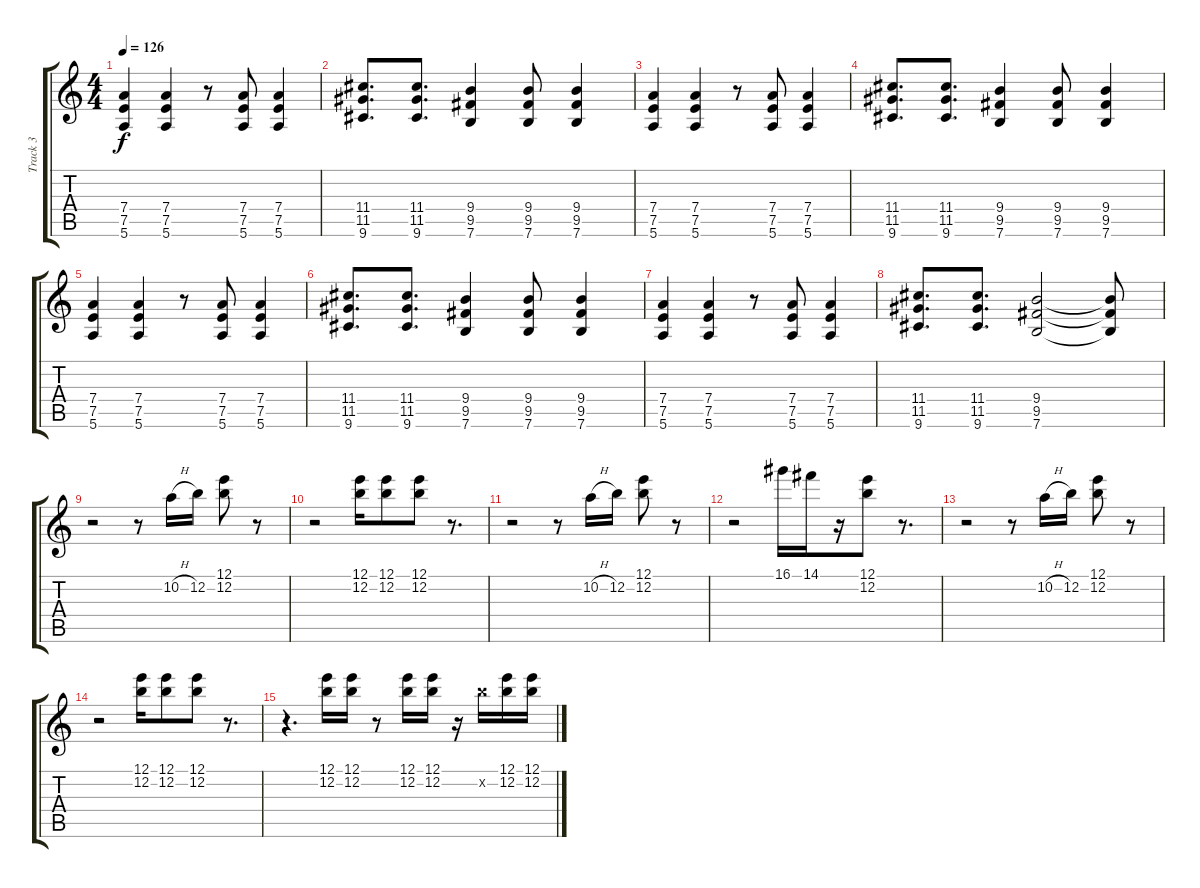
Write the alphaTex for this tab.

\track ("Track 3" "Track 3") {instrument overdrivenguitar}
\staff {score tabs}
\tuning (E4 B3 G3 D3 A2 E2) {hide}
\ts (4 4)
\tempo 126
\clef g2
\ks c
(7.4 7.5 5.6).4{dy f} (7.4 7.5 5.6).4 r.8 (7.4 7.5 5.6).8 (7.4 7.5 5.6).4 |
(11.4 11.5 9.6).8{d} (11.4 11.5 9.6).8{d} (9.4 9.5 7.6).4 (9.4 9.5 7.6).8 (9.4 9.5 7.6).4 |
(7.4 7.5 5.6).4 (7.4 7.5 5.6).4 r.8 (7.4 7.5 5.6).8 (7.4 7.5 5.6).4 |
(11.4 11.5 9.6).8{d} (11.4 11.5 9.6).8{d} (9.4 9.5 7.6).4 (9.4 9.5 7.6).8 (9.4 9.5 7.6).4 |
(7.4 7.5 5.6).4 (7.4 7.5 5.6).4 r.8 (7.4 7.5 5.6).8 (7.4 7.5 5.6).4 |
(11.4 11.5 9.6).8{d} (11.4 11.5 9.6).8{d} (9.4 9.5 7.6).4 (9.4 9.5 7.6).8 (9.4 9.5 7.6).4 |
(7.4 7.5 5.6).4 (7.4 7.5 5.6).4 r.8 (7.4 7.5 5.6).8 (7.4 7.5 5.6).4 |
(11.4 11.5 9.6).8{d} (11.4 11.5 9.6).8{d} (9.4 9.5 7.6).2 (9.4{t} 9.5{t} 7.6{t}).8 |
r.2 r.8 10.2{h}.16 12.2.16 (12.1 12.2).8 r.8 |
r.2 (12.1 12.2).16 (12.1 12.2).8 (12.1 12.2).8 r.8{d} |
r.2 r.8 10.2{h}.16 12.2.16 (12.1 12.2).8 r.8 |
r.2 16.1.16 14.1.16 r.16 (12.1 12.2).8 r.8{d} |
r.2 r.8 10.2{h}.16 12.2.16 (12.1 12.2).8 r.8 |
r.2 (12.1 12.2).16 (12.1 12.2).8 (12.1 12.2).8 r.8{d} |
r.4{d} (12.1 12.2).16 (12.1 12.2).16 r.8 (12.1 12.2).16 (12.1 12.2).16 r.16 12.2{x}.16 (12.1 12.2).16 (12.1 12.2).16
